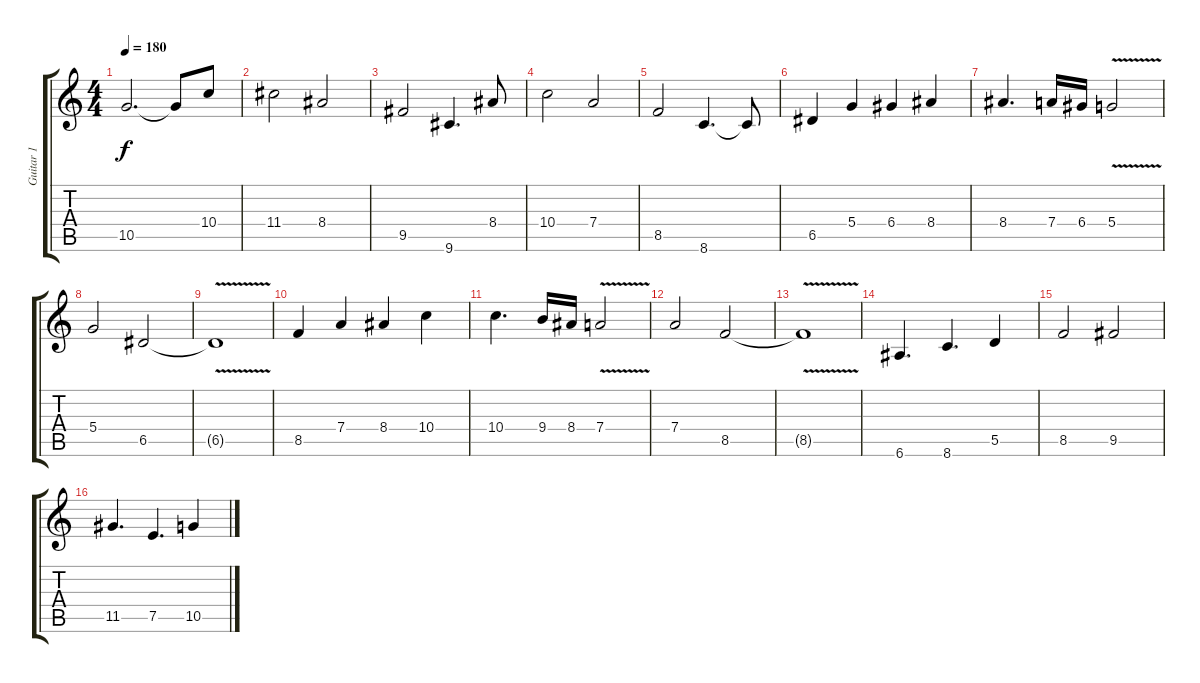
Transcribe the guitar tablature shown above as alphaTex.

\track ("Guitar 1" "Guitar 1") {instrument distortionguitar}
\staff {score tabs}
\tuning (E4 B3 G3 D3 A2 E2) {hide}
\ts (4 4)
\tempo 180
\clef g2
\ks c
10.5{t}.2{d dy f} 10.5{t}.8 10.4.8 |
11.4.2 8.4.2 |
9.5.2 9.6.4{d} 8.4.8 |
10.4.2 7.4.2 |
8.5.2 8.6.4{d} 8.6{t}.8 |
6.5.4 5.4.4 6.4.4 8.4.4 |
8.4.4{d} 7.4.16 6.4.16 5.4{v}.2 |
5.4.2 6.5.2 |
6.5{v t}.1 |
8.5.4 7.4.4 8.4.4 10.4.4 |
10.4.4{d} 9.4.16 8.4.16 7.4{v}.2 |
7.4.2 8.5.2 |
8.5{v t}.1 |
6.6.4{d} 8.6.4{d} 5.5.4 |
8.5.2 9.5.2 |
11.5.4{d} 7.5.4{d} 10.5.4
